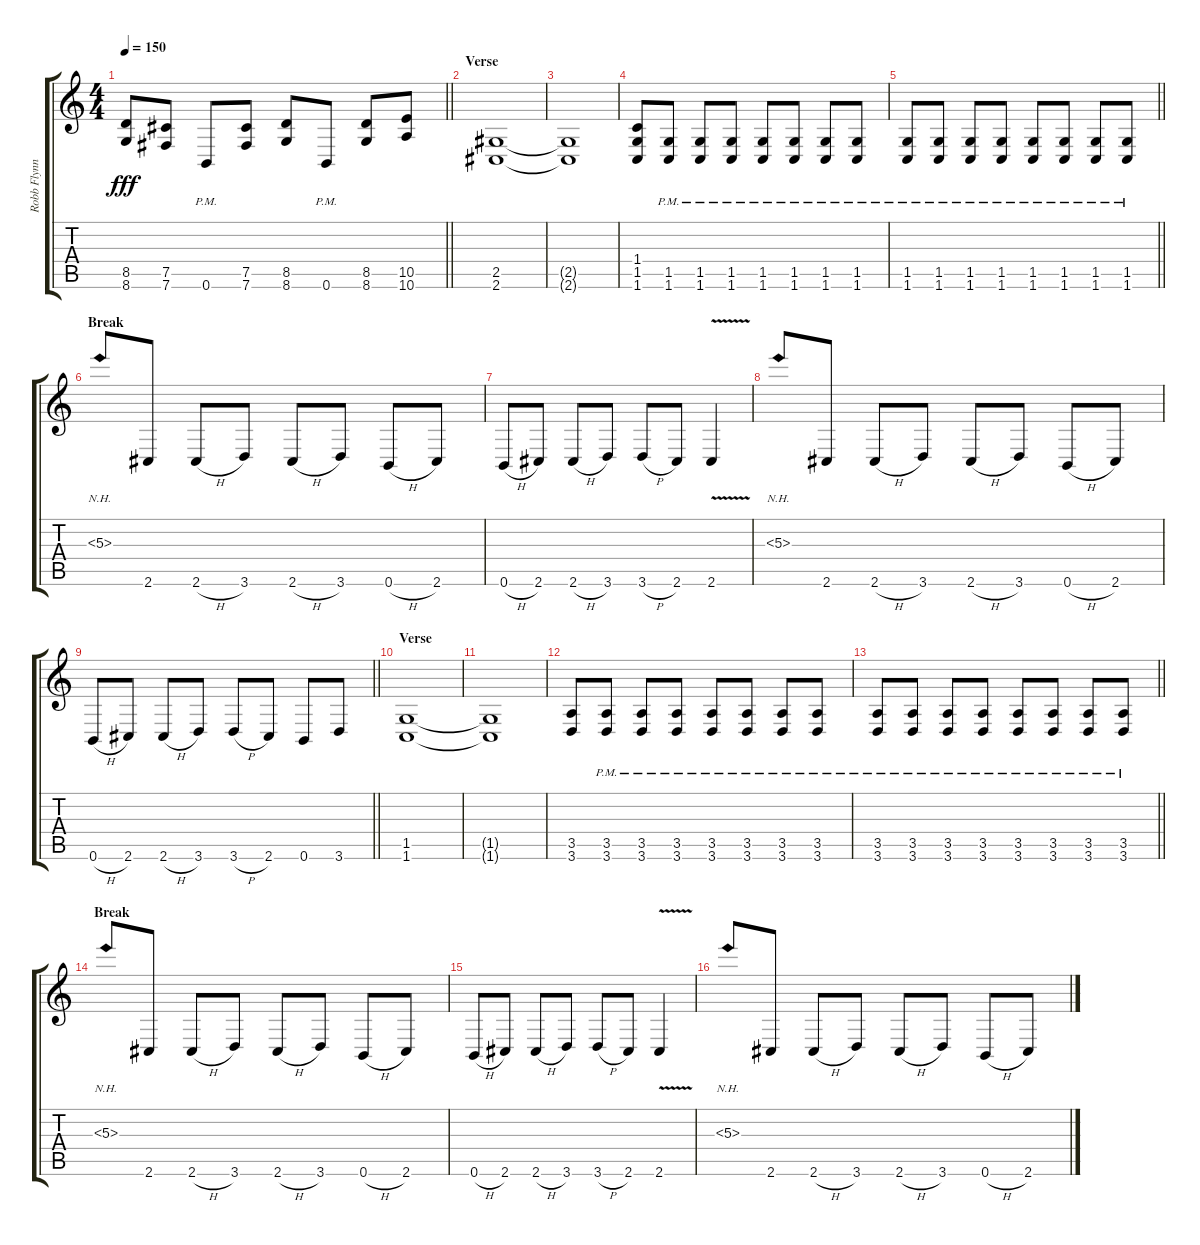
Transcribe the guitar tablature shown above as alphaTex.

\track ("Robb Flynn" "Robb Flynn") {instrument distortionguitar}
\staff {score tabs}
\tuning (Db4 Ab3 E3 B2 Gb2 B1) {hide}
\ts (4 4)
\tempo 150
\clef g2
\barLineRight lightlight
\ks c
(8.5 8.6).8{dy fff} (7.5 7.6).8 0.6{pm}.8 (7.5 7.6).8 (8.5 8.6).8 0.6{pm}.8 (8.5 8.6).8 (10.5 10.6).8 |
\section ("" "Verse")
(2.5 2.6).1 |
(2.5{t} 2.6{t}).1 |
(1.4 1.5 1.6).8 (1.5{pm} 1.6{pm}).8 (1.5{pm} 1.6{pm}).8 (1.5{pm} 1.6{pm}).8 (1.5{pm} 1.6{pm}).8 (1.5{pm} 1.6{pm}).8 (1.5{pm} 1.6{pm}).8 (1.5{pm} 1.6{pm}).8 |
\barLineRight lightlight
(1.5{pm} 1.6{pm}).8 (1.5{pm} 1.6{pm}).8 (1.5{pm} 1.6{pm}).8 (1.5{pm} 1.6{pm}).8 (1.5{pm} 1.6{pm}).8 (1.5{pm} 1.6{pm}).8 (1.5{pm} 1.6{pm}).8 (1.5{pm} 1.6{pm}).8 |
\section ("" "Break")
5.3{nh}.8 2.6.8 2.6{h}.8 3.6.8 2.6{h}.8 3.6.8 0.6{h}.8 2.6.8 |
0.6{h}.8 2.6.8 2.6{h}.8 3.6.8 3.6{h}.8 2.6.8 2.6{v}.4 |
5.3{nh}.8 2.6.8 2.6{h}.8 3.6.8 2.6{h}.8 3.6.8 0.6{h}.8 2.6.8 |
\barLineRight lightlight
0.6{h}.8 2.6.8 2.6{h}.8 3.6.8 3.6{h}.8 2.6.8 0.6.8 3.6.8 |
\section ("" "Verse")
(1.5 1.6).1 |
(1.5{t} 1.6{t}).1 |
(3.5 3.6).8 (3.5{pm} 3.6{pm}).8 (3.5{pm} 3.6{pm}).8 (3.5{pm} 3.6{pm}).8 (3.5{pm} 3.6{pm}).8 (3.5{pm} 3.6{pm}).8 (3.5{pm} 3.6{pm}).8 (3.5{pm} 3.6{pm}).8 |
\barLineRight lightlight
(3.5{pm} 3.6{pm}).8 (3.5{pm} 3.6{pm}).8 (3.5{pm} 3.6{pm}).8 (3.5{pm} 3.6{pm}).8 (3.5{pm} 3.6{pm}).8 (3.5{pm} 3.6{pm}).8 (3.5{pm} 3.6{pm}).8 (3.5{pm} 3.6{pm}).8 |
\section ("" "Break")
5.3{nh}.8 2.6.8 2.6{h}.8 3.6.8 2.6{h}.8 3.6.8 0.6{h}.8 2.6.8 |
0.6{h}.8 2.6.8 2.6{h}.8 3.6.8 3.6{h}.8 2.6.8 2.6{v}.4 |
5.3{nh}.8 2.6.8 2.6{h}.8 3.6.8 2.6{h}.8 3.6.8 0.6{h}.8 2.6.8
